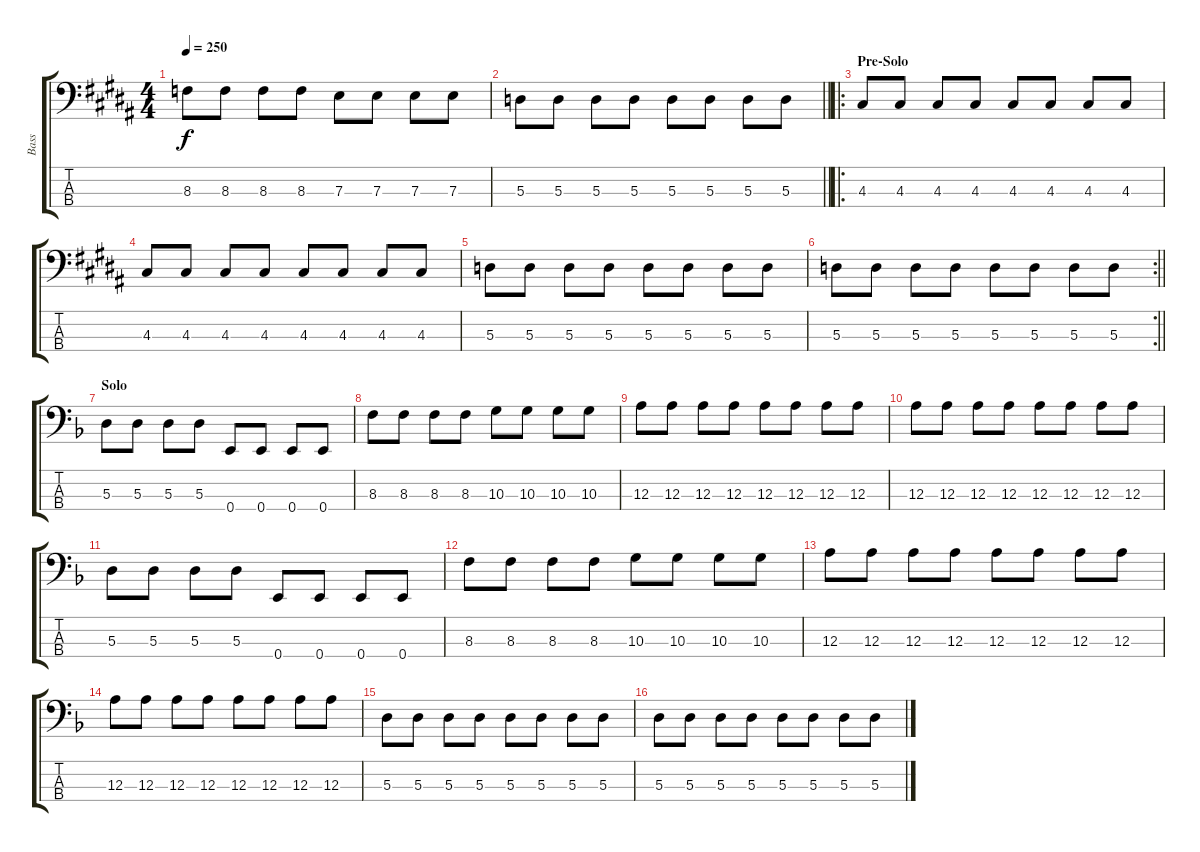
\track ("Bass" "Bass") {instrument electricbassfinger}
\staff {score tabs}
\tuning (G2 D2 A1 E1) {hide}
\ts (4 4)
\tempo 250
\clef f4
\ks b
8.3.8{dy f} 8.3.8 8.3.8 8.3.8 7.3.8 7.3.8 7.3.8 7.3.8 |
\barLineRight lightlight
\ks g#minor
5.3.8 5.3.8 5.3.8 5.3.8 5.3.8 5.3.8 5.3.8 5.3.8 |
\ro
\section ("" "Pre-Solo")
\ks b
4.3.8 4.3.8 4.3.8 4.3.8 4.3.8 4.3.8 4.3.8 4.3.8 |
\ks g#minor
4.3.8 4.3.8 4.3.8 4.3.8 4.3.8 4.3.8 4.3.8 4.3.8 |
\ks b
5.3.8 5.3.8 5.3.8 5.3.8 5.3.8 5.3.8 5.3.8 5.3.8 |
\rc 2
\barLineRight lightlight
\ks g#minor
5.3.8 5.3.8 5.3.8 5.3.8 5.3.8 5.3.8 5.3.8 5.3.8 |
\section ("" "Solo")
\ks f
5.3.8 5.3.8 5.3.8 5.3.8 0.4.8 0.4.8 0.4.8 0.4.8 |
8.3.8 8.3.8 8.3.8 8.3.8 10.3.8 10.3.8 10.3.8 10.3.8 |
12.3.8 12.3.8 12.3.8 12.3.8 12.3.8 12.3.8 12.3.8 12.3.8 |
12.3.8 12.3.8 12.3.8 12.3.8 12.3.8 12.3.8 12.3.8 12.3.8 |
5.3.8 5.3.8 5.3.8 5.3.8 0.4.8 0.4.8 0.4.8 0.4.8 |
8.3.8 8.3.8 8.3.8 8.3.8 10.3.8 10.3.8 10.3.8 10.3.8 |
12.3.8 12.3.8 12.3.8 12.3.8 12.3.8 12.3.8 12.3.8 12.3.8 |
12.3.8 12.3.8 12.3.8 12.3.8 12.3.8 12.3.8 12.3.8 12.3.8 |
5.3.8 5.3.8 5.3.8 5.3.8 5.3.8 5.3.8 5.3.8 5.3.8 |
5.3.8 5.3.8 5.3.8 5.3.8 5.3.8 5.3.8 5.3.8 5.3.8
